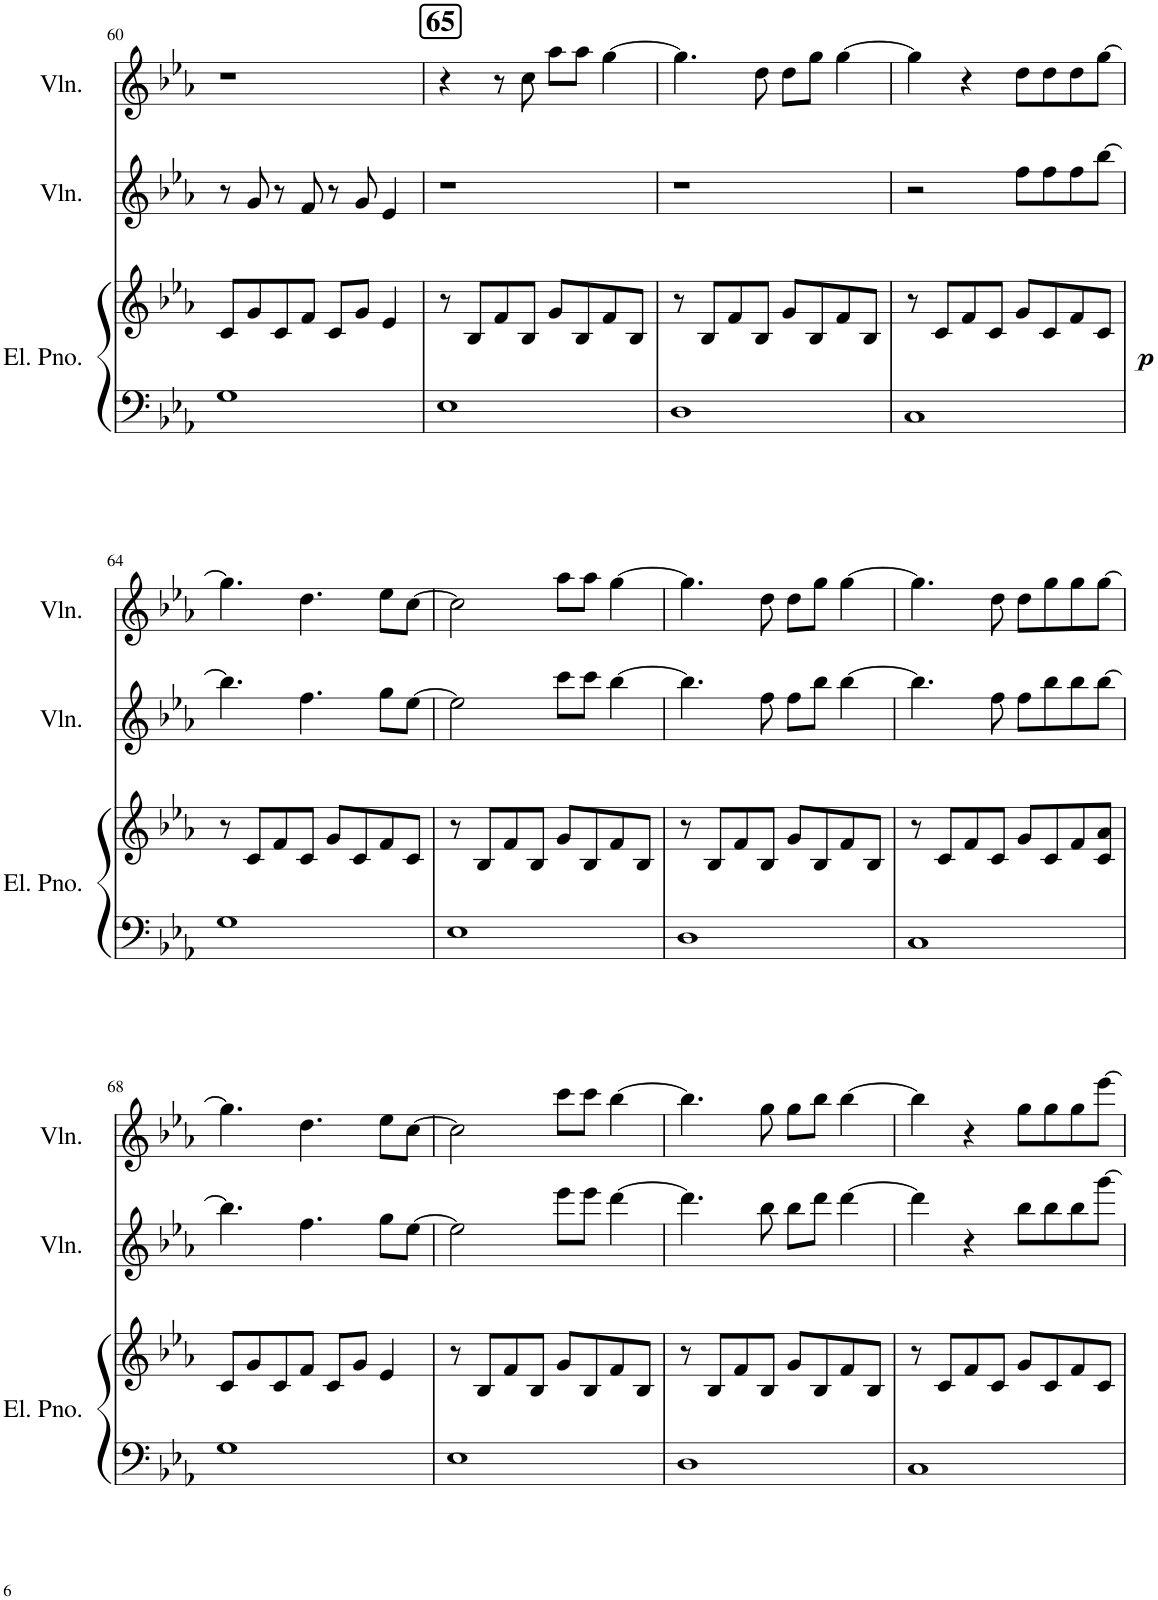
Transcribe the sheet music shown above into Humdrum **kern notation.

**kern	**kern	**kern	**dynam	**kern
*part3	*part3	*part2	*part2	*part1
*staff4	*staff3	*staff2	*staff2	*staff1
*I"Electric Piano	*	*I"Violin	*	*I"Violin
*I'El. Pno.	*	*I'Vln.	*	*I'Vln.
!!LO:PB:g=z
*clefF4	*clefG2	*clefG2	*	*clefG2
*k[b-e-a-]	*k[b-e-a-]	*k[b-e-a-]	*	*k[b-e-a-]
*M4/4	*M4/4	*M4/4	*	*M4/4
=60	=60	=60	=60	=60
1G	8c/L	8r	.	1r
.	8g/	8g/	.	.
.	8c/	8r	.	.
.	8f/J	8f/	.	.
.	8c/L	8r	.	.
.	8g/J	8g/	.	.
.	4e-/	4e-/	.	.
=61	=61	=61	=61	=61
!	!	!	!	!LO:TX:a:B:t=65
1E-	8r	1r	.	4r
.	8B-/L	.	.	.
.	8f/	.	.	8r
.	8B-/J	.	.	8cc\
.	8g/L	.	.	8aa-\L
.	8B-/	.	.	8aa-\J
.	8f/	.	.	[4gg\
.	8B-/J	.	.	.
=62	=62	=62	=62	=62
1D	8r	1r	.	4.gg\]
.	8B-/L	.	.	.
.	8f/	.	.	.
.	8B-/J	.	.	8dd\
.	8g/L	.	.	8dd\L
.	8B-/	.	.	8gg\J
.	8f/	.	.	[4gg\
.	8B-/J	.	.	.
=63	=63	=63	=63	=63
1C	8r	2r	.	4gg\]
.	8c/L	.	.	.
.	8f/	.	.	4r
.	8c/J	.	.	.
!	!	!	!LO:DY:b	!
.	8g/L	8ff\L	p	8dd\L
.	8c/	8ff\	.	8dd\
.	8f/	8ff\	.	8dd\
.	8c/J	[8bb-\J	.	[8gg\J
!!LO:LB:g=z
=64	=64	=64	=64	=64
1G	8r	4.bb-\]	.	4.gg\]
.	8c/L	.	.	.
.	8f/	.	.	.
.	8c/J	4.ff\	.	4.dd\
.	8g/L	.	.	.
.	8c/	.	.	.
.	8f/	8gg\L	.	8ee-\L
.	8c/J	[8ee-\J	.	[8cc\J
=65	=65	=65	=65	=65
1E-	8r	2ee-\]	.	2cc\]
.	8B-/L	.	.	.
.	8f/	.	.	.
.	8B-/J	.	.	.
.	8g/L	8ccc\L	.	8aa-\L
.	8B-/	8ccc\J	.	8aa-\J
.	8f/	[4bb-\	.	[4gg\
.	8B-/J	.	.	.
=66	=66	=66	=66	=66
1D	8r	4.bb-\]	.	4.gg\]
.	8B-/L	.	.	.
.	8f/	.	.	.
.	8B-/J	8ff\	.	8dd\
.	8g/L	8ff\L	.	8dd\L
.	8B-/	8bb-\J	.	8gg\J
.	8f/	[4bb-\	.	[4gg\
.	8B-/J	.	.	.
=67	=67	=67	=67	=67
1C	8r	4.bb-\]	.	4.gg\]
.	8c/L	.	.	.
.	8f/	.	.	.
.	8c/J	8ff\	.	8dd\
.	8g/L	8ff\L	.	8dd\L
.	8c/	8bb-\	.	8gg\
.	8f/	8bb-\	.	8gg\
.	8c/ 8a-/J	[8bb-\J	.	[8gg\J
!!LO:LB:g=z
=68	=68	=68	=68	=68
1G	8c/L	4.bb-\]	.	4.gg\]
.	8g/	.	.	.
.	8c/	.	.	.
.	8f/J	4.ff\	.	4.dd\
.	8c/L	.	.	.
.	8g/J	.	.	.
.	4e-/	8gg\L	.	8ee-\L
.	.	[8ee-\J	.	[8cc\J
=69	=69	=69	=69	=69
1E-	8r	2ee-\]	.	2cc\]
.	8B-/L	.	.	.
.	8f/	.	.	.
.	8B-/J	.	.	.
.	8g/L	8eee-\L	.	8ccc\L
.	8B-/	8eee-\J	.	8ccc\J
.	8f/	[4ddd\	.	[4bb-\
.	8B-/J	.	.	.
=70	=70	=70	=70	=70
1D	8r	4.ddd\]	.	4.bb-\]
.	8B-/L	.	.	.
.	8f/	.	.	.
.	8B-/J	8bb-\	.	8gg\
.	8g/L	8bb-\L	.	8gg\L
.	8B-/	8ddd\J	.	8bb-\J
.	8f/	[4ddd\	.	[4bb-\
.	8B-/J	.	.	.
=71	=71	=71	=71	=71
1C	8r	4ddd\]	.	4bb-\]
.	8c/L	.	.	.
.	8f/	4r	.	4r
.	8c/J	.	.	.
.	8g/L	8bb-\L	.	8gg\L
.	8c/	8bb-\	.	8gg\
.	8f/	8bb-\	.	8gg\
.	8c/J	[8ggg\J	.	[8eee-\J
=	=	=	=	=
*-	*-	*-	*-	*-
